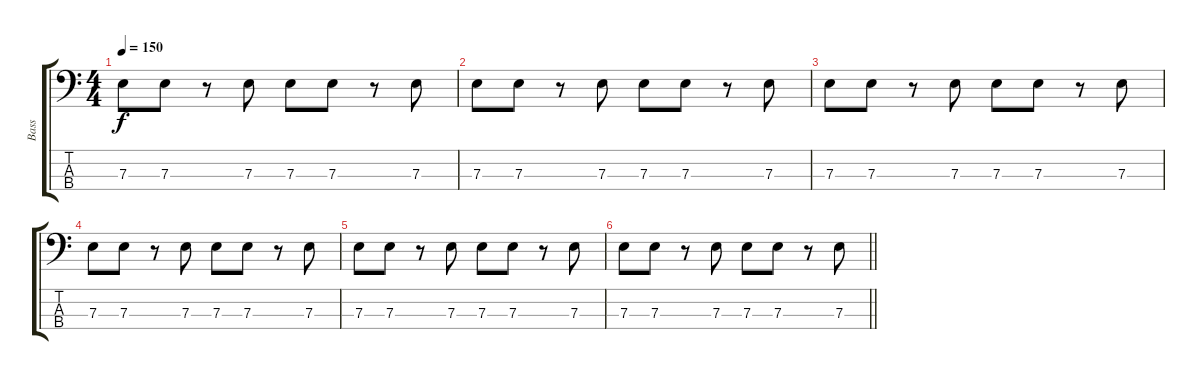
\track ("Bass" "Bass") {instrument electricbasspick}
\staff {score tabs}
\tuning (G2 D2 A1 E1) {hide}
\ts (4 4)
\tempo 150
\clef f4
\ks c
7.3.8{dy f} 7.3.8 r.8 7.3.8 7.3.8 7.3.8 r.8 7.3.8 |
7.3.8 7.3.8 r.8 7.3.8 7.3.8 7.3.8 r.8 7.3.8 |
7.3.8 7.3.8 r.8 7.3.8 7.3.8 7.3.8 r.8 7.3.8 |
7.3.8 7.3.8 r.8 7.3.8 7.3.8 7.3.8 r.8 7.3.8 |
7.3.8 7.3.8 r.8 7.3.8 7.3.8 7.3.8 r.8 7.3.8 |
\barLineRight lightlight
7.3.8 7.3.8 r.8 7.3.8 7.3.8 7.3.8 r.8 7.3.8
